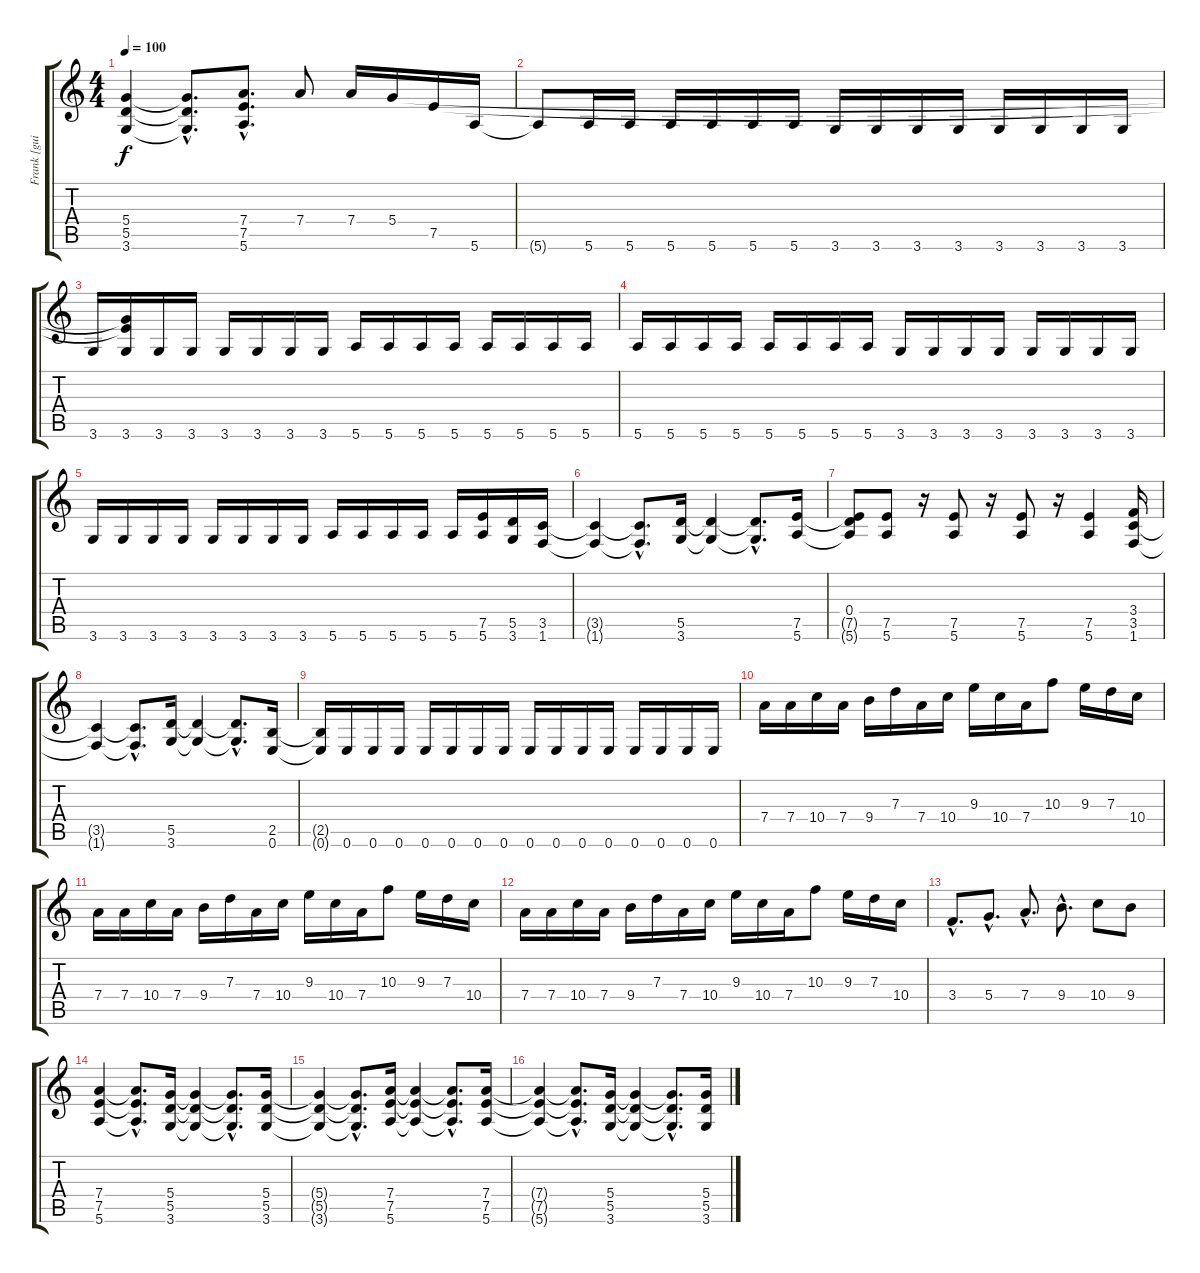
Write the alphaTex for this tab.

\track ("Frank [guitarra]" "Frank [gui") {instrument overdrivenguitar}
\staff {score tabs}
\tuning (E4 B3 G3 D3 A2 E2) {hide}
\ts (4 4)
\tempo 100
\clef g2
\ks c
(5.4{t} 5.5{t} 3.6{t}).4{dy f} (5.4{hac t} 5.5{hac t} 3.6{hac t}).8{d} (7.4{hac} 7.5{hac} 5.6{hac}).8{d} 7.4.8 7.4.16 5.4.16 7.5.16 5.6.16 |
5.6{t}.8 5.6.16 5.6.16 5.6.16 5.6.16 5.6.16 5.6.16 3.6.16 3.6.16 3.6.16 3.6.16 3.6.16 3.6.16 3.6.16 3.6.16 |
3.6.16 (5.4{t} 7.5{t} 3.6).16 3.6.16 3.6.16 3.6.16 3.6.16 3.6.16 3.6.16 5.6.16 5.6.16 5.6.16 5.6.16 5.6.16 5.6.16 5.6.16 5.6.16 |
5.6.16 5.6.16 5.6.16 5.6.16 5.6.16 5.6.16 5.6.16 5.6.16 3.6.16 3.6.16 3.6.16 3.6.16 3.6.16 3.6.16 3.6.16 3.6.16 |
3.6.16 3.6.16 3.6.16 3.6.16 3.6.16 3.6.16 3.6.16 3.6.16 5.6.16 5.6.16 5.6.16 5.6.16 5.6.16 (7.5 5.6).16 (5.5 3.6).16 (3.5 1.6).16 |
(3.5{t} 1.6{t}).4 (3.5{hac t} 1.6{hac t}).8{d} (5.5 3.6).16 (5.5{t} 3.6{t}).4 (5.5{hac t} 3.6{hac t}).8{d} (7.5 5.6).16 |
(0.4 7.5{t} 5.6{t}).8 (7.5 5.6).8 r.16 (7.5 5.6).8 r.16 (7.5 5.6).8 r.16 (7.5 5.6).4 (3.4 3.5 1.6).16 |
(3.5{t} 1.6{t}).4 (3.5{hac t} 1.6{hac t}).8{d} (5.5 3.6).16 (5.5{t} 3.6{t}).4 (5.5{hac t} 3.6{hac t}).8{d} (2.5 0.6).16 |
(2.5{t} 0.6{t}).16 0.6.16 0.6.16 0.6.16 0.6.16 0.6.16 0.6.16 0.6.16 0.6.16 0.6.16 0.6.16 0.6.16 0.6.16 0.6.16 0.6.16 0.6.16 |
7.4.16 7.4.16 10.4.16 7.4.16 9.4.16 7.3.16 7.4.16 10.4.16 9.3.16 10.4.16 7.4.16 10.3.8 9.3.16 7.3.16 10.4.16 |
7.4.16 7.4.16 10.4.16 7.4.16 9.4.16 7.3.16 7.4.16 10.4.16 9.3.16 10.4.16 7.4.16 10.3.8 9.3.16 7.3.16 10.4.16 |
7.4.16 7.4.16 10.4.16 7.4.16 9.4.16 7.3.16 7.4.16 10.4.16 9.3.16 10.4.16 7.4.16 10.3.8 9.3.16 7.3.16 10.4.16 |
3.4{hac}.8{d} 5.4{hac}.8{d} 7.4{hac}.8{d} 9.4{hac}.8{d} 10.4.8 9.4.8 |
(7.4 7.5 5.6).4 (7.4{hac t} 7.5{hac t} 5.6{hac t}).8{d} (5.4 5.5 3.6).16 (5.4{t} 5.5{t} 3.6{t}).4 (5.4{hac t} 5.5{hac t} 3.6{hac t}).8{d} (5.4 5.5 3.6).16 |
(5.4{t} 5.5{t} 3.6{t}).4 (5.4{hac t} 5.5{hac t} 3.6{hac t}).8{d} (7.4 7.5 5.6).16 (7.4{t} 7.5{t} 5.6{t}).4 (7.4{hac t} 7.5{hac t} 5.6{hac t}).8{d} (7.4 7.5 5.6).16 |
(7.4{t} 7.5{t} 5.6{t}).4 (7.4{hac t} 7.5{hac t} 5.6{hac t}).8{d} (5.4 5.5 3.6).16 (5.4{t} 5.5{t} 3.6{t}).4 (5.4{hac t} 5.5{hac t} 3.6{hac t}).8{d} (5.4 5.5 3.6).16
